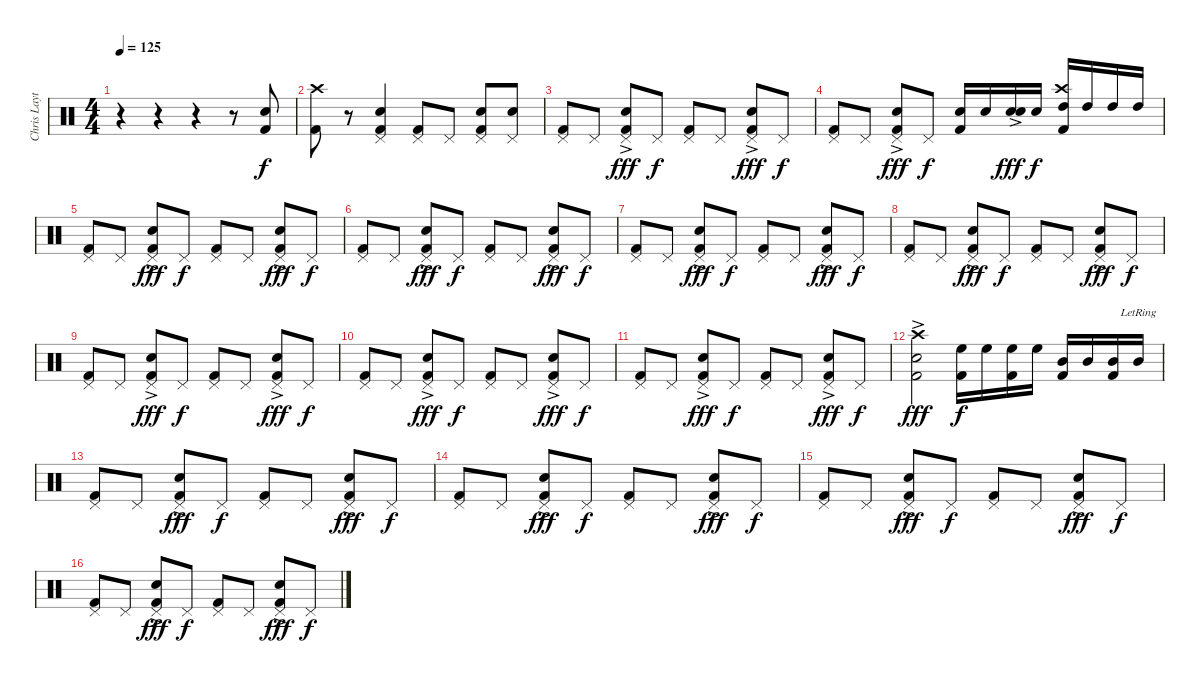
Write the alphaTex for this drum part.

\track ("Chris Layton" "Chris Layt") {instrument percussion}
\staff {score}
\articulation defaults
\ts (4 4)
\tempo 125
\tempo 120
\tempo 125
\clef neutral
\ks c
r.4{dy f} r.4 r.4 r.8 ("Electric Snare (hit)" "Kick (hit) 2").8 |
("Crash high (hit)" "Kick (hit) 2").8 r.8 ("Electric Snare (hit)" "Pedal Hi-Hat (hit)" "Kick (hit) 2").4 ("Pedal Hi-Hat (hit)" "Kick (hit) 2").8 "Pedal Hi-Hat (hit)".8 ("Electric Snare (hit)" "Pedal Hi-Hat (hit)" "Kick (hit) 2").8 ("Electric Snare (hit)" "Pedal Hi-Hat (hit)").8 |
("Pedal Hi-Hat (hit)" "Kick (hit) 2").8 "Pedal Hi-Hat (hit)".8 ("Electric Snare (hit)"{ac} "Pedal Hi-Hat (hit)" "Kick (hit) 2").8{dy fff} "Pedal Hi-Hat (hit)".8{dy f} ("Pedal Hi-Hat (hit)" "Kick (hit) 2").8 "Pedal Hi-Hat (hit)".8 ("Electric Snare (hit)"{ac} "Pedal Hi-Hat (hit)" "Kick (hit) 2").8{dy fff} "Pedal Hi-Hat (hit)".8{dy f} |
("Pedal Hi-Hat (hit)" "Kick (hit) 2").8 "Pedal Hi-Hat (hit)".8 ("Electric Snare (hit)"{ac} "Pedal Hi-Hat (hit)" "Kick (hit) 2").8{dy fff} "Pedal Hi-Hat (hit)".8{dy f} ("Electric Snare (hit)" "Kick (hit) 2").16 "Electric Snare (hit)".16 ("Electric Snare (hit)"{ac} "Electric Snare (hit)").16{dy fff} "Electric Snare (hit)".16{dy f} ("Crash high (hit)" "High Tom (hit)" "Kick (hit) 2").16 "High Tom (hit)".16 "High Tom (hit)".16 "High Tom (hit)".16 |
("Pedal Hi-Hat (hit)" "Kick (hit) 2").8 "Pedal Hi-Hat (hit)".8 ("Electric Snare (hit)"{ac} "Pedal Hi-Hat (hit)" "Kick (hit) 2").8{dy fff} "Pedal Hi-Hat (hit)".8{dy f} ("Pedal Hi-Hat (hit)" "Kick (hit) 2").8 "Pedal Hi-Hat (hit)".8 ("Electric Snare (hit)"{ac} "Pedal Hi-Hat (hit)" "Kick (hit) 2").8{dy fff} "Pedal Hi-Hat (hit)".8{dy f} |
("Pedal Hi-Hat (hit)" "Kick (hit) 2").8 "Pedal Hi-Hat (hit)".8 ("Electric Snare (hit)"{ac} "Pedal Hi-Hat (hit)" "Kick (hit) 2").8{dy fff} "Pedal Hi-Hat (hit)".8{dy f} ("Pedal Hi-Hat (hit)" "Kick (hit) 2").8 "Pedal Hi-Hat (hit)".8 ("Electric Snare (hit)"{ac} "Pedal Hi-Hat (hit)" "Kick (hit) 2").8{dy fff} "Pedal Hi-Hat (hit)".8{dy f} |
("Pedal Hi-Hat (hit)" "Kick (hit) 2").8 "Pedal Hi-Hat (hit)".8 ("Electric Snare (hit)"{ac} "Pedal Hi-Hat (hit)" "Kick (hit) 2").8{dy fff} "Pedal Hi-Hat (hit)".8{dy f} ("Pedal Hi-Hat (hit)" "Kick (hit) 2").8 "Pedal Hi-Hat (hit)".8 ("Electric Snare (hit)"{ac} "Pedal Hi-Hat (hit)" "Kick (hit) 2").8{dy fff} "Pedal Hi-Hat (hit)".8{dy f} |
("Pedal Hi-Hat (hit)" "Kick (hit) 2").8 "Pedal Hi-Hat (hit)".8 ("Electric Snare (hit)"{ac} "Pedal Hi-Hat (hit)" "Kick (hit) 2").8{dy fff} "Pedal Hi-Hat (hit)".8{dy f} ("Pedal Hi-Hat (hit)" "Kick (hit) 2").8 "Pedal Hi-Hat (hit)".8 ("Electric Snare (hit)"{ac} "Pedal Hi-Hat (hit)" "Kick (hit) 2").8{dy fff} "Pedal Hi-Hat (hit)".8{dy f} |
("Pedal Hi-Hat (hit)" "Kick (hit) 2").8 "Pedal Hi-Hat (hit)".8 ("Electric Snare (hit)"{ac} "Pedal Hi-Hat (hit)" "Kick (hit) 2").8{dy fff} "Pedal Hi-Hat (hit)".8{dy f} ("Pedal Hi-Hat (hit)" "Kick (hit) 2").8 "Pedal Hi-Hat (hit)".8 ("Electric Snare (hit)"{ac} "Pedal Hi-Hat (hit)" "Kick (hit) 2").8{dy fff} "Pedal Hi-Hat (hit)".8{dy f} |
("Pedal Hi-Hat (hit)" "Kick (hit) 2").8 "Pedal Hi-Hat (hit)".8 ("Electric Snare (hit)"{ac} "Pedal Hi-Hat (hit)" "Kick (hit) 2").8{dy fff} "Pedal Hi-Hat (hit)".8{dy f} ("Pedal Hi-Hat (hit)" "Kick (hit) 2").8 "Pedal Hi-Hat (hit)".8 ("Electric Snare (hit)"{ac} "Pedal Hi-Hat (hit)" "Kick (hit) 2").8{dy fff} "Pedal Hi-Hat (hit)".8{dy f} |
("Pedal Hi-Hat (hit)" "Kick (hit) 2").8 "Pedal Hi-Hat (hit)".8 ("Electric Snare (hit)"{ac} "Pedal Hi-Hat (hit)" "Kick (hit) 2").8{dy fff} "Pedal Hi-Hat (hit)".8{dy f} ("Pedal Hi-Hat (hit)" "Kick (hit) 2").8 "Pedal Hi-Hat (hit)".8 ("Electric Snare (hit)"{ac} "Pedal Hi-Hat (hit)" "Kick (hit) 2").8{dy fff} "Pedal Hi-Hat (hit)".8{dy f} |
("Crash high (hit)" "Electric Snare (hit)"{ac} "Kick (hit) 2"{ac}).2{dy fff} ("High Floor Tom (hit)" "Kick (hit) 2").16{dy f} "High Floor Tom (hit)".16 ("High Floor Tom (hit)" "Kick (hit) 2").16 "High Floor Tom (hit)".16 ("Mid Tom (hit)" "Kick (hit) 2").16 "Mid Tom (hit)".16 ("Mid Tom (hit)" "Kick (hit) 2").16 "Mid Tom (hit)"{lr}.16 |
("Pedal Hi-Hat (hit)" "Kick (hit) 2").8 "Pedal Hi-Hat (hit)".8 ("Electric Snare (hit)"{ac} "Pedal Hi-Hat (hit)" "Kick (hit) 2").8{dy fff} "Pedal Hi-Hat (hit)".8{dy f} ("Pedal Hi-Hat (hit)" "Kick (hit) 2").8 "Pedal Hi-Hat (hit)".8 ("Electric Snare (hit)"{ac} "Pedal Hi-Hat (hit)" "Kick (hit) 2").8{dy fff} "Pedal Hi-Hat (hit)".8{dy f} |
("Pedal Hi-Hat (hit)" "Kick (hit) 2").8 "Pedal Hi-Hat (hit)".8 ("Electric Snare (hit)"{ac} "Pedal Hi-Hat (hit)" "Kick (hit) 2").8{dy fff} "Pedal Hi-Hat (hit)".8{dy f} ("Pedal Hi-Hat (hit)" "Kick (hit) 2").8 "Pedal Hi-Hat (hit)".8 ("Electric Snare (hit)"{ac} "Pedal Hi-Hat (hit)" "Kick (hit) 2").8{dy fff} "Pedal Hi-Hat (hit)".8{dy f} |
("Pedal Hi-Hat (hit)" "Kick (hit) 2").8 "Pedal Hi-Hat (hit)".8 ("Electric Snare (hit)"{ac} "Pedal Hi-Hat (hit)" "Kick (hit) 2").8{dy fff} "Pedal Hi-Hat (hit)".8{dy f} ("Pedal Hi-Hat (hit)" "Kick (hit) 2").8 "Pedal Hi-Hat (hit)".8 ("Electric Snare (hit)"{ac} "Pedal Hi-Hat (hit)" "Kick (hit) 2").8{dy fff} "Pedal Hi-Hat (hit)".8{dy f} |
("Pedal Hi-Hat (hit)" "Kick (hit) 2").8 "Pedal Hi-Hat (hit)".8 ("Electric Snare (hit)"{ac} "Pedal Hi-Hat (hit)" "Kick (hit) 2").8{dy fff} "Pedal Hi-Hat (hit)".8{dy f} ("Pedal Hi-Hat (hit)" "Kick (hit) 2").8 "Pedal Hi-Hat (hit)".8 ("Electric Snare (hit)"{ac} "Pedal Hi-Hat (hit)" "Kick (hit) 2").8{dy fff} "Pedal Hi-Hat (hit)".8{dy f}
